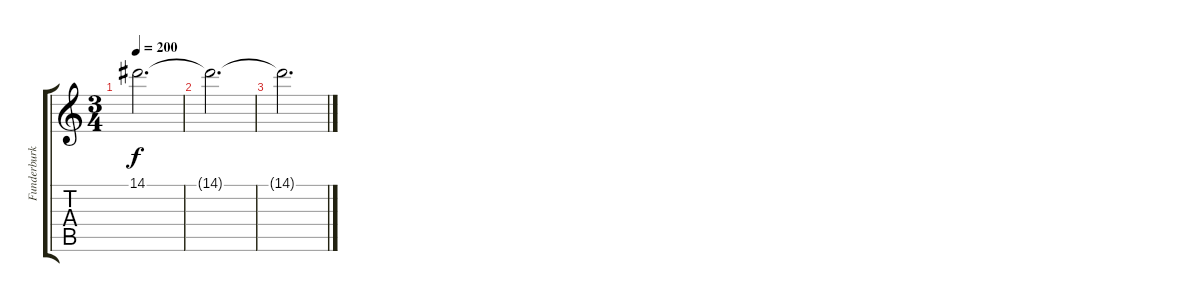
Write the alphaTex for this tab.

\track ("Funderburk Lead" "Funderburk") {instrument overdrivenguitar}
\staff {score tabs}
\tuning (Db4 Ab3 E3 B2 Gb2 B1) {hide}
\ts (3 4)
\tempo 200
\clef g2
\ks c
14.1{t}.2{d dy f} |
14.1{t}.2{d} |
14.1{t}.2{d}
